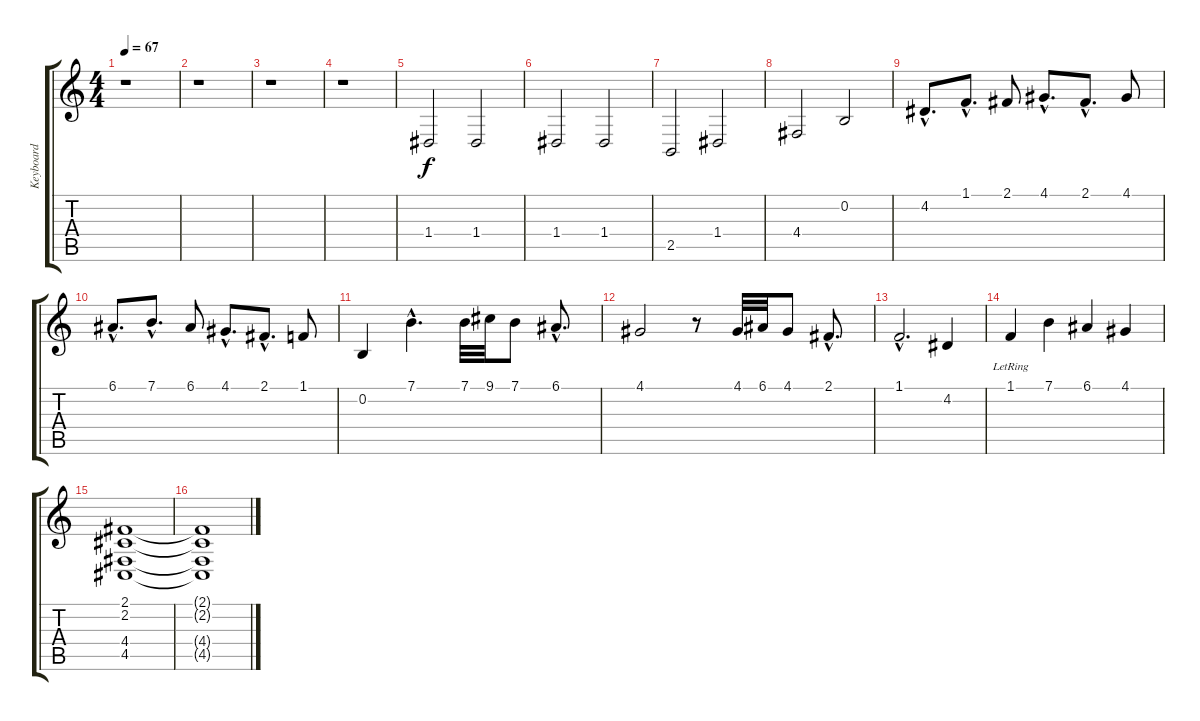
\track ("Keyboard" "Keyboard") {instrument fx7echoes}
\staff {score tabs}
\tuning (E4 B3 G3 D3 A2 E2) {hide}
\ts (4 4)
\tempo 67
\clef g2
\ks c
r.1{dy f} |
r.1 |
r.1 |
r.1 |
1.4.2 1.4.2 |
1.4.2 1.4.2 |
2.5.2 1.4.2 |
4.4.2 0.2.2 |
4.2{hac}.8{d} 1.1{hac}.8{d} 2.1.8 4.1{hac}.8{d} 2.1{hac}.8{d} 4.1.8 |
6.1{hac}.8{d} 7.1{hac}.8{d} 6.1.8 4.1{hac}.8{d} 2.1{hac}.8{d} 1.1.8 |
0.2.4 7.1{hac}.4{d} 7.1.32 9.1.32 7.1.8 6.1{hac}.8{d} |
4.1.2 r.8 4.1.32 6.1.32 4.1.8 2.1{hac}.8{d} |
1.1{hac}.2{d} 4.2.4 |
1.1{lr}.4 7.1.4 6.1.4 4.1.4 |
(2.1 2.2 4.4 4.5).1{volume 8} |
(2.1{t} 2.2{t} 4.4{t} 4.5{t}).1
